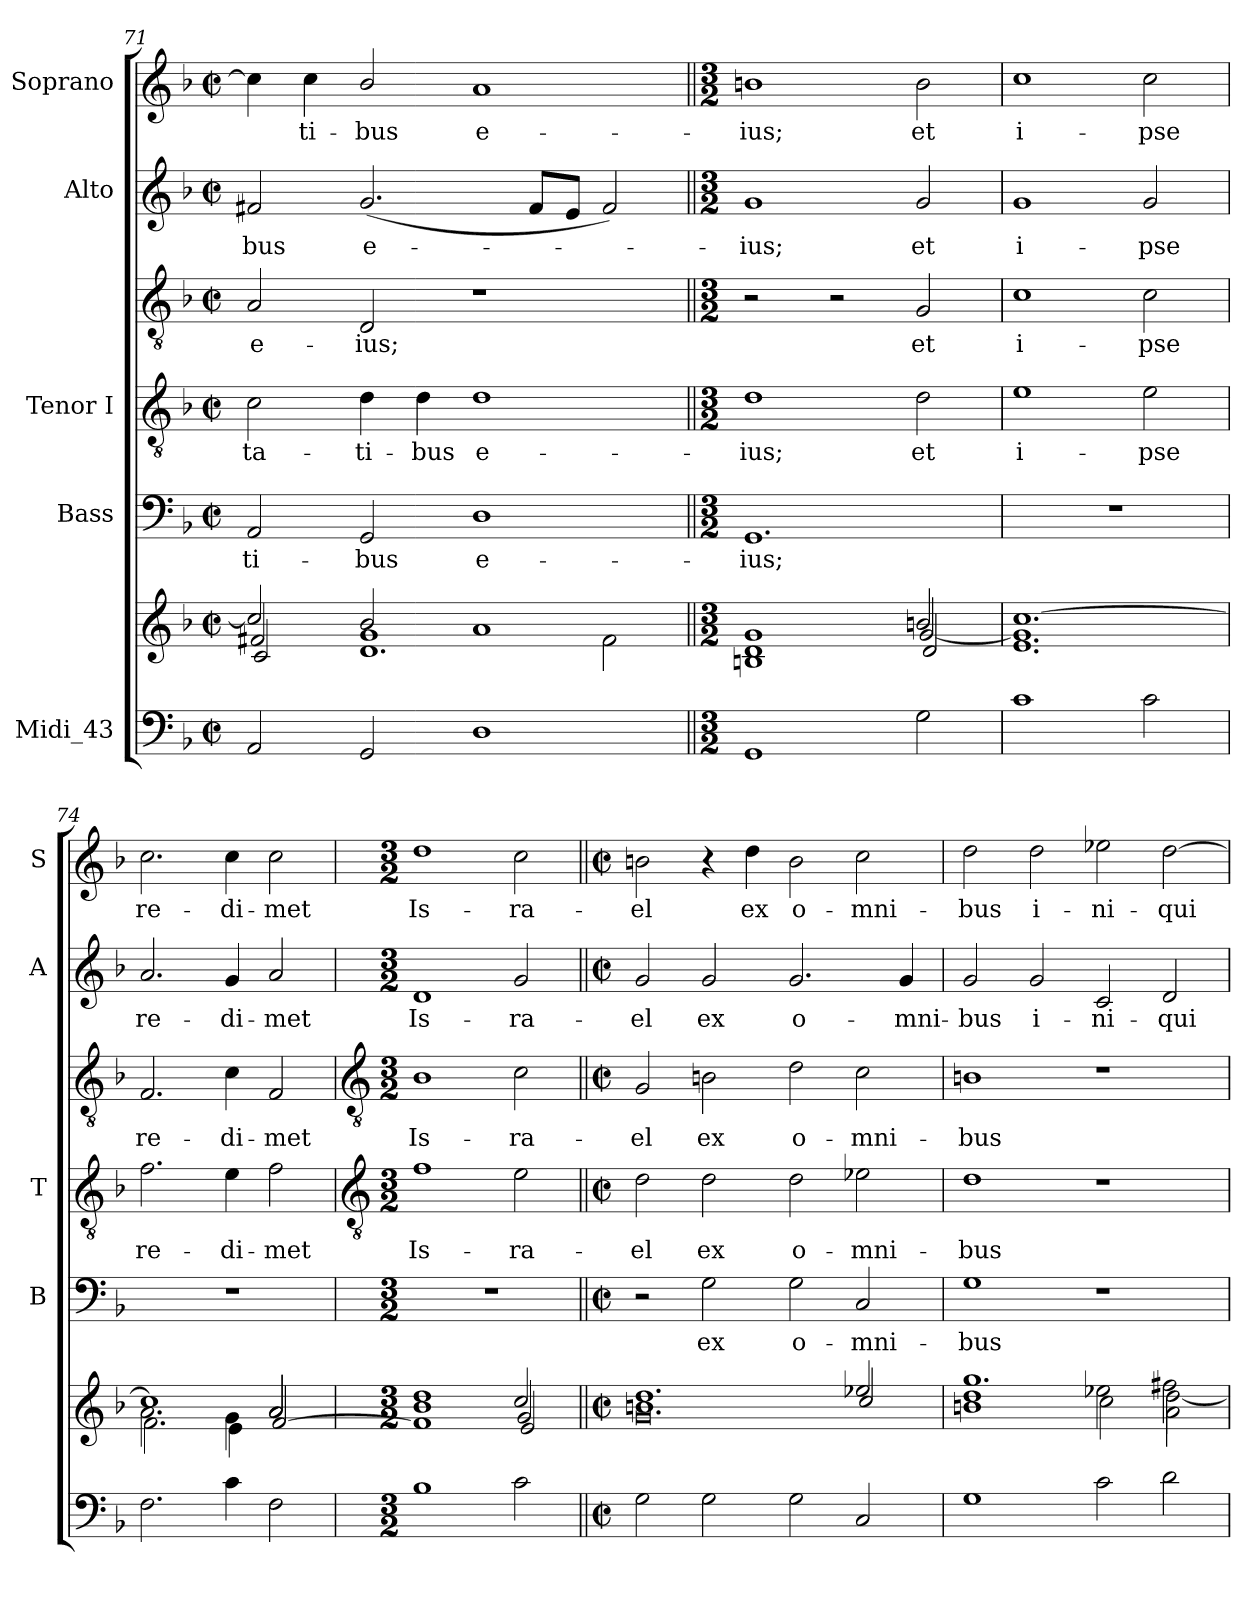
**kern	**kern	**kern	**text	**kern	**text	**kern	**text	**kern	**text	**kern	**text
*part5	*part5	*part4	*part4	*part3	*part3	*part3	*part3	*part2	*part2	*part1	*part1
*staff7	*staff6	*staff5	*staff5	*staff4	*staff4	*staff3	*staff3	*staff2	*staff2	*staff1	*staff1
*I"Midi_43	*	*I"Bass	*	*I"Tenor I	*	*	*	*I"Alto	*	*I"Soprano	*
*	*	*I'B	*	*I'T	*	*	*	*I'A	*	*I'S	*
*clefF4	*clefG2	*clefF4	*	*clefGv2	*	*clefGv2	*	*clefG2	*	*clefG2	*
*k[b-]	*k[b-]	*k[b-]	*	*k[b-]	*	*k[b-]	*	*k[b-]	*	*k[b-]	*
*F:	*F:	*F:	*	*F:	*	*F:	*	*F:	*	*F:	*
*M4/2	*M4/2	*M4/2	*	*M4/2	*	*M4/2	*	*M4/2	*	*M4/2	*
*met(c|)	*met(c|)	*met(c|)	*	*met(c|)	*	*met(c|)	*	*met(c|)	*	*met(c|)	*
=71	=71	=71	=71	=71	=71	=71	=71	=71	=71	=71	=71
*	*^	*	*	*	*	*	*	*	*	*	*
*	*	*^	*	*	*	*	*	*	*	*	*	*
!	!	!	!	!	!LO:LY:b	!	!LO:LY:b	!	!LO:LY:b	!	!LO:LY:b	!	!
2AA	2cc/]	2f#X/	2c/	2AA	-ti-	2c	ta-	2A	-e-	2f#X	-bus	4cc]	.
!	!	!	!	!	!	!	!	!	!	!	!	!	!LO:LY:b
.	.	.	.	.	.	.	.	.	.	.	.	4cc	ti-
!	!	!	!	!	!LO:LY:b	!	!LO:LY:b	!	!LO:LY:b	!	!LO:LY:b	!	!LO:LY:b
2GG	2b-/	1g\	1.d\	2GG	-bus	4d	-ti-	2D	-ius;	(<2.g	e-	2b-/	-bus
!	!	!	!	!	!	!	!LO:LY:b	!	!	!	!	!	!
.	.	.	.	.	.	4d	-bus	.	.	.	.	.	.
!	!	!	!	!	!LO:LY:b	!	!LO:LY:b	!	!	!	!	!	!LO:LY:b
1D	1a/	.	.	1D	e-	1d	e-	1r	.	.	.	1a	e-
.	.	.	.	.	.	.	.	.	.	8f#L	.	.	.
.	.	.	.	.	.	.	.	.	.	8eJ	.	.	.
.	.	2f#\	.	.	.	.	.	.	.	2f#)	.	.	.
=72||	=72||	=72||	=72||	=72||	=72||	=72||	=72||	=72||	=72||	=72||	=72||	=72||	=72||
*M3/2	*M3/2	*	*	*M3/2	*	*M3/2	*	*M3/2	*	*M3/2	*	*M3/2	*
!	!	!	!	!	!LO:LY:b	!	!LO:LY:b	!	!	!	!LO:LY:b	!	!LO:LY:b
1GG	1g/	1d\	1Bn\	1.GG	-ius;	1d	ius;	2r	.	1g	ius;	1bn	-ius;
.	.	.	.	.	.	.	.	2r	.	.	.	.	.
!	!	!	!	!	!	!	!LO:LY:b	!	!LO:LY:b	!	!LO:LY:b	!	!LO:LY:b
2G	2bn/	[2g/	2d/	.	.	2d	et	2G	-et	2g	et	2b	et
=73	=73	=73	=73	=73	=73	=73	=73	=73	=73	=73	=73	=73	=73
!	!	!	!	!	!	!	!LO:LY:b	!	!LO:LY:b	!	!LO:LY:b	!	!LO:LY:b
1c	[1.cc/	1.g\]	1.e\	1.r	.	1e	i-	1c	i-	1g	i-	1cc	i-
!	!	!	!	!	!	!	!LO:LY:b	!	!LO:LY:b	!	!LO:LY:b	!	!LO:LY:b
2c	.	.	.	.	.	2e	-pse	2c	-pse	2g	-pse	2cc	-pse
=74	=74	=74	=74	=74	=74	=74	=74	=74	=74	=74	=74	=74	=74
!	!	!	!	!	!	!	!LO:LY:b	!	!LO:LY:b	!	!LO:LY:b	!	!LO:LY:b
2.F	1cc/]	2.a\	2.f\	1.r	.	2.f	re-	2.F	re-	2.a	re-	2.cc	re-
!	!	!	!	!	!	!	!LO:LY:b	!	!LO:LY:b	!	!LO:LY:b	!	!LO:LY:b
4c	.	4g\	4e\	.	.	4e	-di-	4c	-di-	4g	-di-	4cc	-di-
!	!	!	!	!	!	!	!LO:LY:b	!	!LO:LY:b	!	!LO:LY:b	!	!LO:LY:b
2F	2a/	2a/	[2f/	.	.	2f	-met	2F	-met	2a	-met	2cc	-met
!!LO:LB:g=z
=75	=75	=75	=75	=75	=75	=75	=75	=75	=75	=75	=75	=75	=75
*	*	*	*	*	*	*clefGv2	*	*clefGv2	*	*	*	*	*
*M3/2	*M3/2	*	*	*M3/2	*	*M3/2	*	*M3/2	*	*M3/2	*	*M3/2	*
!	!	!	!	!	!	!	!LO:LY:b	!	!LO:LY:b	!	!LO:LY:b	!	!LO:LY:b
1B-	1dd/	1b-\	1f\]	1.r	.	1f	-Is-	1B-	Is-	1d	Is-	1dd	Is-
!	!	!	!	!	!	!	!LO:LY:b	!	!LO:LY:b	!	!LO:LY:b	!	!LO:LY:b
2c	2cc/	2g/	2e/	.	.	2e	-ra-	2c	-ra-	2g	-ra-	2cc	-ra-
=76||	=76||	=76||	=76||	=76||	=76||	=76||	=76||	=76||	=76||	=76||	=76||	=76||	=76||
*M4/2	*M4/2	*	*	*M4/2	*	*M4/2	*	*M4/2	*	*M4/2	*	*M4/2	*
*met(c|)	*met(c|)	*	*	*met(c|)	*	*met(c|)	*	*met(c|)	*	*met(c|)	*	*met(c|)	*
!	!	!	!	!	!	!	!LO:LY:b	!	!LO:LY:b	!	!LO:LY:b	!	!LO:LY:b
2G	1.dd/	1.bn\	0g\	2r	.	2d	-el	2G	-el	2g	-el	2bn	-el
!	!	!	!	!	!LO:LY:b	!	!LO:LY:b	!	!LO:LY:b	!	!LO:LY:b	!	!
2G	.	.	.	2G	ex	2d	ex	2Bn	ex	2g	ex	4r	.
!	!	!	!	!	!	!	!	!	!	!	!	!	!LO:LY:b
.	.	.	.	.	.	.	.	.	.	.	.	4dd	ex
!	!	!	!	!	!LO:LY:b	!	!LO:LY:b	!	!LO:LY:b	!	!LO:LY:b	!	!LO:LY:b
2G	.	.	.	2G	o-	2d	o-	2d	o-	2.g	o-	2b	o-
!	!	!	!	!	!LO:LY:b	!	!LO:LY:b	!	!LO:LY:b	!	!	!	!LO:LY:b
2C	2ee-X/	2cc/	.	2C	-mni-	2e-X	-mni-	2c	-mni-	.	.	2cc	-mni-
!	!	!	!	!	!	!	!	!	!	!	!LO:LY:b	!	!
.	.	.	.	.	.	.	.	.	.	4g	-mni-	.	.
=77	=77	=77	=77	=77	=77	=77	=77	=77	=77	=77	=77	=77	=77
!	!	!	!	!	!LO:LY:b	!	!LO:LY:b	!	!LO:LY:b	!	!LO:LY:b	!	!LO:LY:b
1G	1.gg/	1dd\	1bn\	1G	-bus	1d	bus	1Bn	-bus	2g	-bus	2dd	-bus
!	!	!	!	!	!	!	!	!	!	!	!LO:LY:b	!	!LO:LY:b
.	.	.	.	.	.	.	.	.	.	2g	i-	2dd	i-
!	!	!	!	!	!	!	!	!	!	!	!LO:LY:b	!	!LO:LY:b
2c	.	2ee-X\	2cc\	1r	.	1r	.	1r	.	2c	-ni-	2ee-X	-ni-
!	!	!	!	!	!	!	!	!	!	!	!LO:LY:b	!	!LO:LY:b
2d	2ff#X\	[2dd\	2a\	.	.	.	.	.	.	2d	-qui-	[2dd	-qui-
*	*v	*v	*v	*	*	*	*	*	*	*	*	*	*
=	=	=	=	=	=	=	=	=	=	=	=
*-	*-	*-	*-	*-	*-	*-	*-	*-	*-	*-	*-
